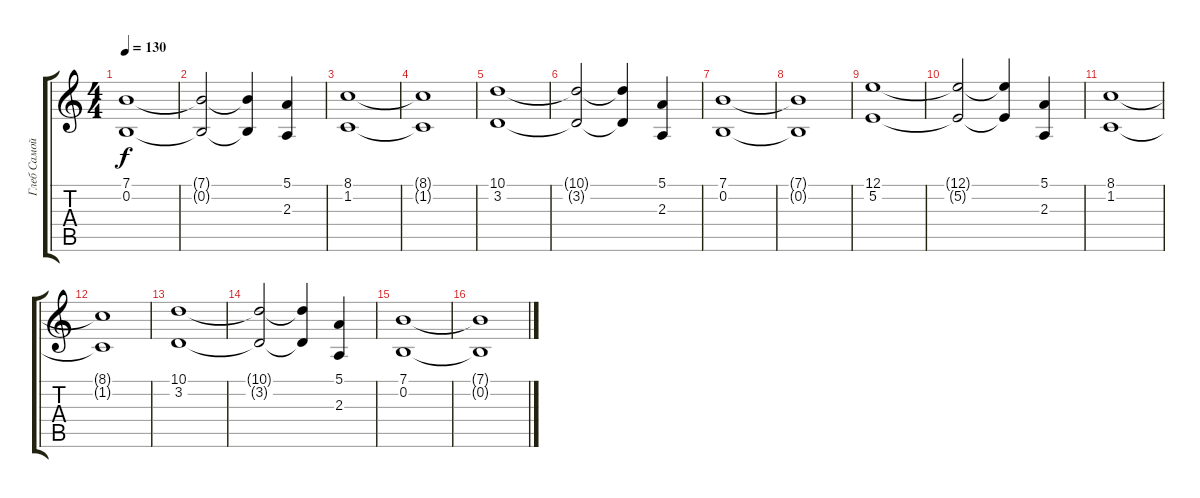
\track ("Глеб Самойлов (клавишные)" "Глеб Самой") {instrument tremolostrings}
\staff {score tabs}
\tuning (E4 B3 G3 D3 A2 E2) {hide}
\ts (4 4)
\tempo 130
\clef g2
\ks c
(7.1 0.2).1{dy f} |
(7.1{t} 0.2{t}).2 (7.1{t} 0.2{t}).4 (5.1 2.3).4 |
(8.1 1.2).1 |
(8.1{t} 1.2{t}).1 |
(10.1 3.2).1 |
(10.1{t} 3.2{t}).2 (10.1{t} 3.2{t}).4 (5.1 2.3).4 |
(7.1 0.2).1 |
(7.1{t} 0.2{t}).1 |
(12.1 5.2).1 |
(12.1{t} 5.2{t}).2 (12.1{t} 5.2{t}).4 (5.1 2.3).4 |
(8.1 1.2).1 |
(8.1{t} 1.2{t}).1 |
(10.1 3.2).1 |
(10.1{t} 3.2{t}).2 (10.1{t} 3.2{t}).4 (5.1 2.3).4 |
(7.1 0.2).1 |
(7.1{t} 0.2{t}).1
